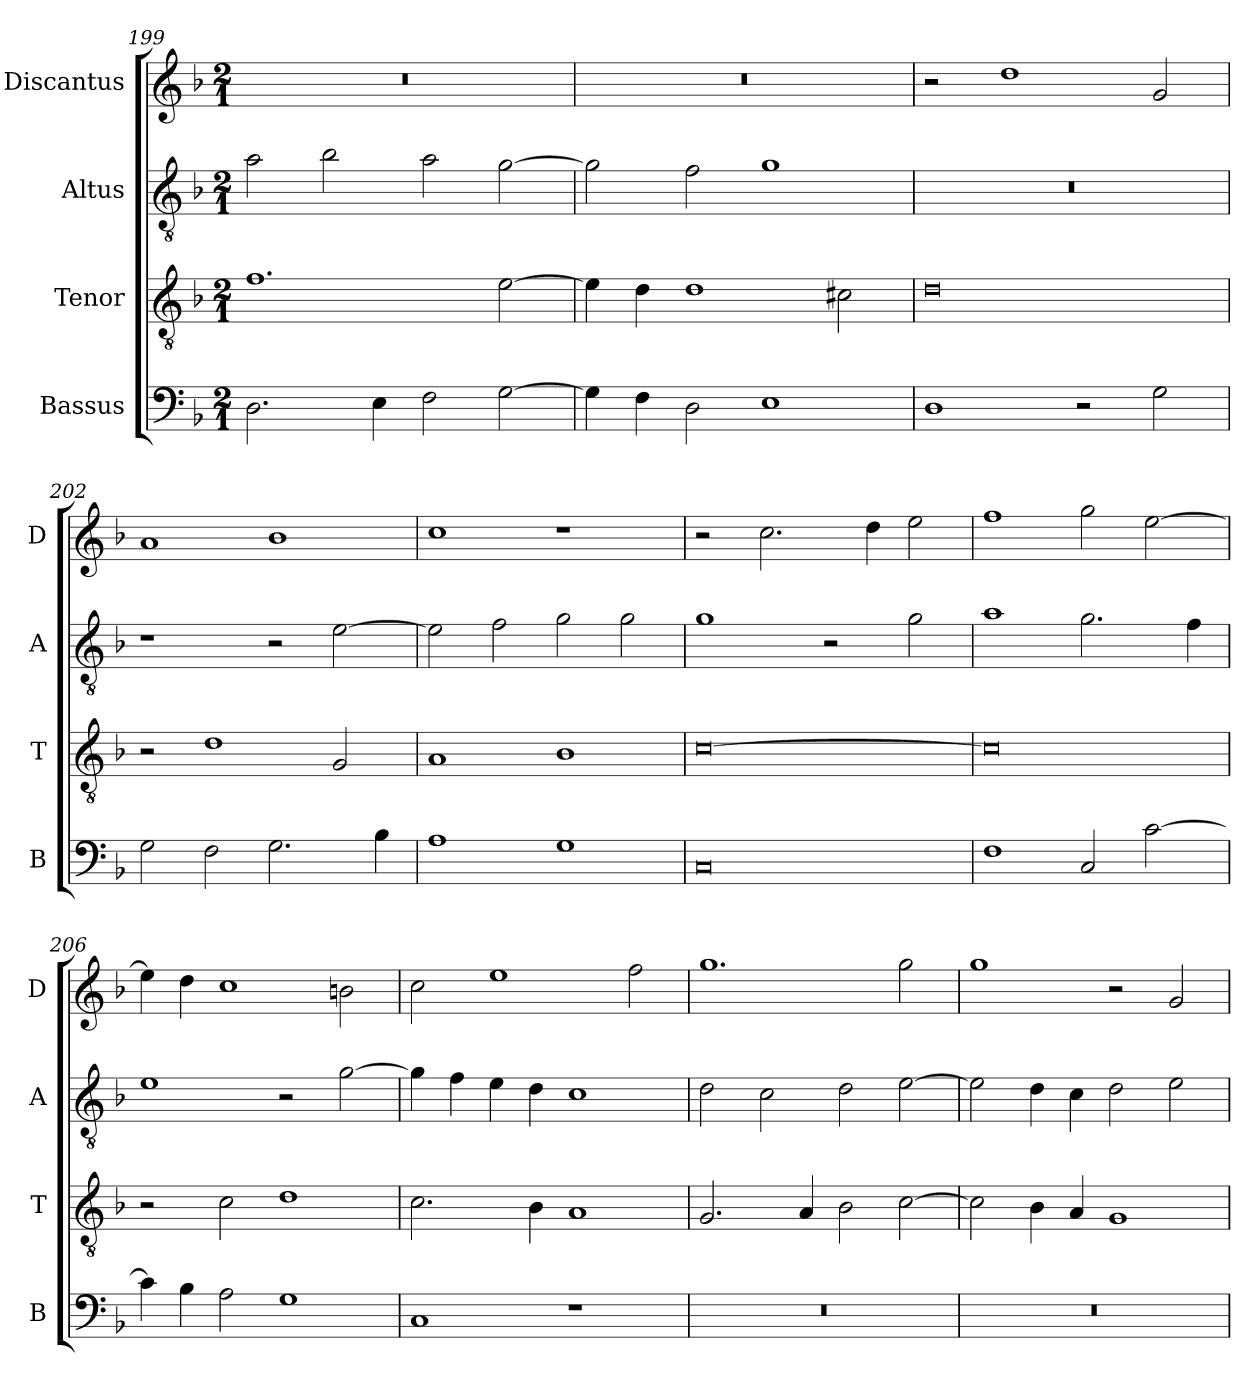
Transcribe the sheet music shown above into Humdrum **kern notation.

**kern	**kern	**kern	**kern
*part4	*part3	*part2	*part1
*staff4	*staff3	*staff2	*staff1
*I"Bassus	*I"Tenor	*I"Altus	*I"Discantus
*I'B	*I'T	*I'A	*I'D
*clefF4	*clefGv2	*clefGv2	*clefG2
*k[b-]	*k[b-]	*k[b-]	*k[b-]
*M2/1	*M2/1	*M2/1	*M2/1
=199	=199	=199	=199
2.D\	1.f	2a\	0r
.	.	2b-\	.
4E\	.	.	.
2F\	.	2a\	.
[2G\	[2e\	[2g\	.
=200	=200	=200	=200
4G\]	4e\]	2g\]	0r
4F\	4d\	.	.
2D\	1d	2f\	.
1E	.	1g	.
.	2c#X\	.	.
=201	=201	=201	=201
1D	0d	0r	2r
.	.	.	1dd
2r	.	.	.
2G\	.	.	2g/
=202	=202	=202	=202
2G\	2r	1r	1a
2F\	1d	.	.
2.G\	.	2r	1b-
.	2G/	[2e\	.
4B-\	.	.	.
=203	=203	=203	=203
1A	1A	2e\]	1cc
.	.	2f\	.
1G	1B-	2g\	1r
.	.	2g\	.
=204	=204	=204	=204
0C	[0c	1g	2r
.	.	.	2.cc\
.	.	2r	.
.	.	.	4dd\
.	.	2g\	2ee\
=205	=205	=205	=205
1F	0c]	1a	1ff
2C/	.	2.g\	2gg\
[2c\	.	.	[2ee\
.	.	4f\	.
=206	=206	=206	=206
4c\]	2r	1e	4ee\]
4B-\	.	.	4dd\
2A\	2c\	.	1cc
1G	1d	2r	.
.	.	[2g\	2bn\
=207	=207	=207	=207
1C	2.c\	4g\]	2cc\
.	.	4f\	.
.	.	4e\	1ee
.	4B-\	4d\	.
1r	1A	1c	.
.	.	.	2ff\
=208	=208	=208	=208
0r	2.G/	2d\	1.gg
.	.	2c\	.
.	4A/	.	.
.	2B-\	2d\	.
.	[2c\	[2e\	2gg\
=209	=209	=209	=209
0r	2c\]	2e\]	1gg
.	4B-\	4d\	.
.	4A/	4c\	.
.	1G	2d\	2r
.	.	2e\	2g/
=	=	=	=
*-	*-	*-	*-
